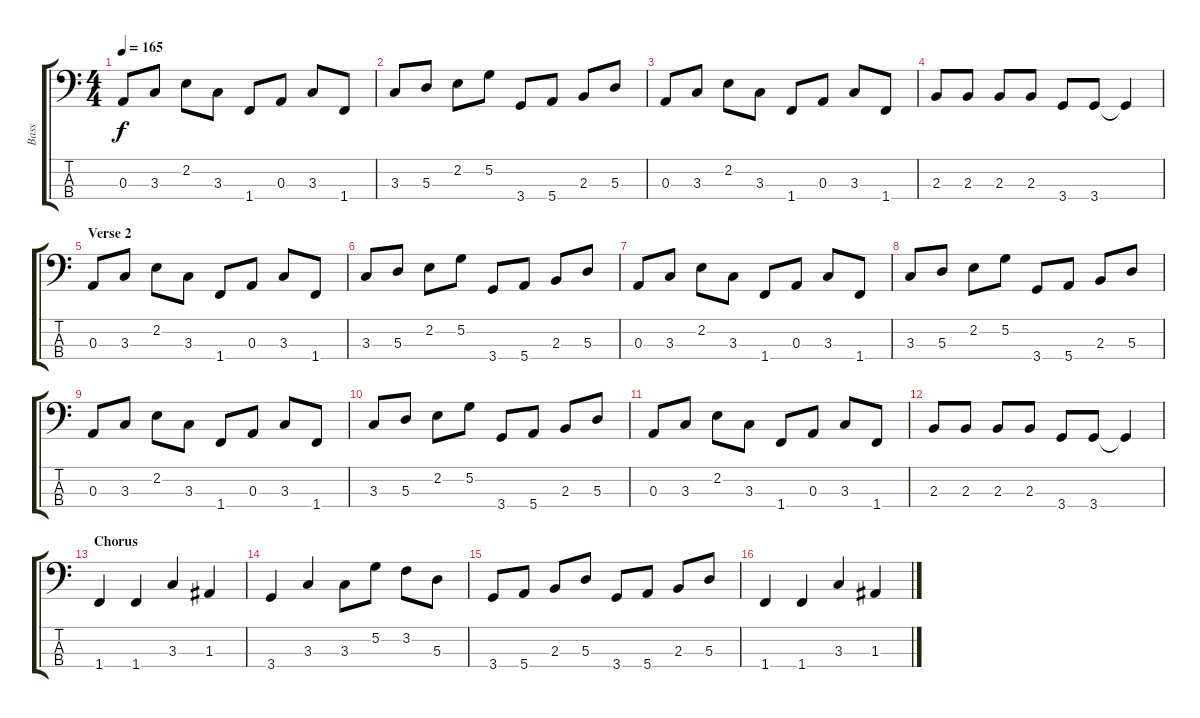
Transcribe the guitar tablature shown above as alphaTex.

\track ("Bass" "Bass") {instrument electricbassfinger}
\staff {score tabs}
\tuning (G2 D2 A1 E1) {hide}
\ts (4 4)
\tempo 165
\clef f4
\ks c
0.3.8{dy f} 3.3.8 2.2.8 3.3.8 1.4.8 0.3.8 3.3.8 1.4.8 |
3.3.8 5.3.8 2.2.8 5.2.8 3.4.8 5.4.8 2.3.8 5.3.8 |
0.3.8 3.3.8 2.2.8 3.3.8 1.4.8 0.3.8 3.3.8 1.4.8 |
2.3.8 2.3.8 2.3.8 2.3.8 3.4.8 3.4.8 3.4{t}.4 |
\section ("" "Verse 2")
0.3.8 3.3.8 2.2.8 3.3.8 1.4.8 0.3.8 3.3.8 1.4.8 |
3.3.8 5.3.8 2.2.8 5.2.8 3.4.8 5.4.8 2.3.8 5.3.8 |
0.3.8 3.3.8 2.2.8 3.3.8 1.4.8 0.3.8 3.3.8 1.4.8 |
3.3.8 5.3.8 2.2.8 5.2.8 3.4.8 5.4.8 2.3.8 5.3.8 |
0.3.8 3.3.8 2.2.8 3.3.8 1.4.8 0.3.8 3.3.8 1.4.8 |
3.3.8 5.3.8 2.2.8 5.2.8 3.4.8 5.4.8 2.3.8 5.3.8 |
0.3.8 3.3.8 2.2.8 3.3.8 1.4.8 0.3.8 3.3.8 1.4.8 |
2.3.8 2.3.8 2.3.8 2.3.8 3.4.8 3.4.8 3.4{t}.4 |
\section ("" "Chorus")
1.4.4 1.4.4 3.3.4 1.3.4 |
3.4.4 3.3.4 3.3.8 5.2.8 3.2.8 5.3.8 |
3.4.8 5.4.8 2.3.8 5.3.8 3.4.8 5.4.8 2.3.8 5.3.8 |
1.4.4 1.4.4 3.3.4 1.3.4
